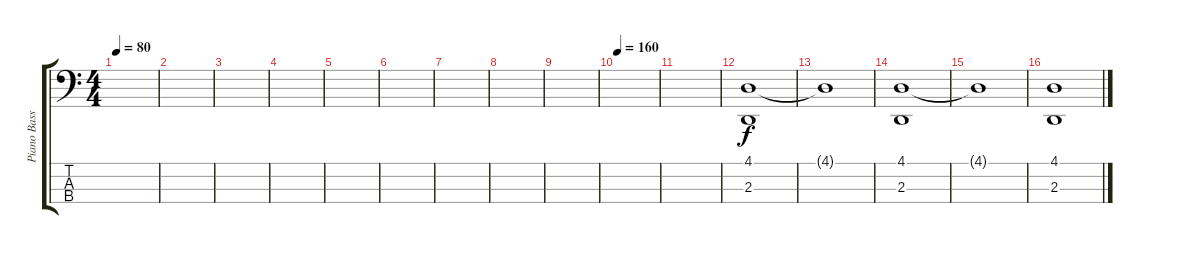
\track ("Piano Bass" "Piano Bass") {instrument acousticgrandpiano}
\staff {score tabs}
\tuning (Bb2 F2 C2 G1) {hide}
\ts (4 4)
\tempo 80
\clef f4
\ks c
|
|
|
|
|
|
|
|
|
\tempo 160
|
|
(4.1 2.3).1{dy f} |
4.1{t}.1 |
(4.1 2.3).1 |
4.1{t}.1 |
(4.1 2.3).1
